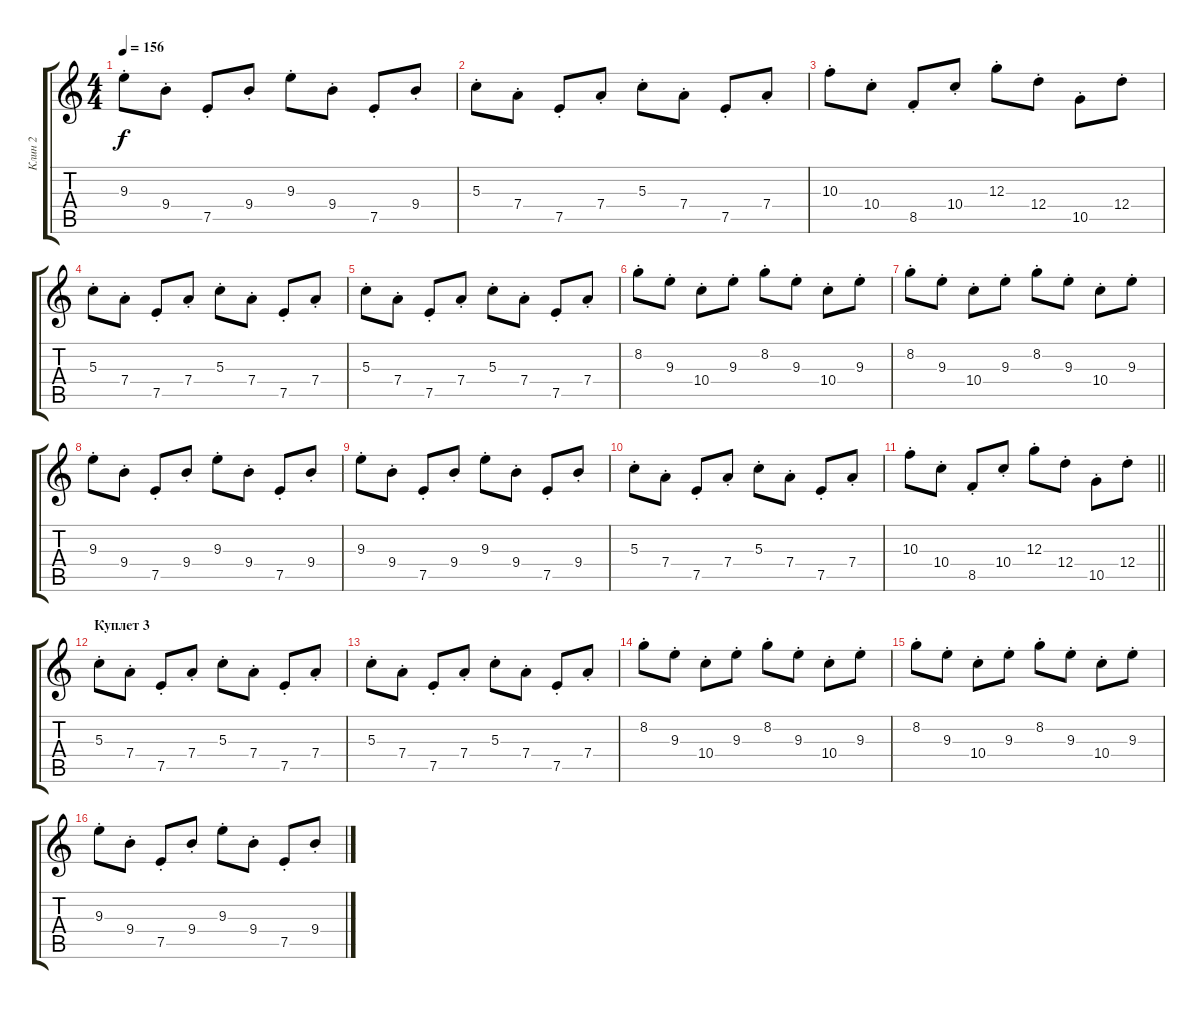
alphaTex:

\track ("Клин 2" "Клин 2") {instrument electricguitarclean}
\staff {score tabs}
\tuning (E4 B3 G3 D3 A2 E2) {hide}
\ts (4 4)
\tempo 156
\clef g2
\ks c
9.3{st}.8{dy f} 9.4{st}.8 7.5{st}.8 9.4{st}.8 9.3{st}.8 9.4{st}.8 7.5{st}.8 9.4{st}.8 |
5.3{st}.8 7.4{st}.8 7.5{st}.8 7.4{st}.8 5.3{st}.8 7.4{st}.8 7.5{st}.8 7.4{st}.8 |
10.3{st}.8 10.4{st}.8 8.5{st}.8 10.4{st}.8 12.3{st}.8 12.4{st}.8 10.5{st}.8 12.4{st}.8 |
5.3{st}.8 7.4{st}.8 7.5{st}.8 7.4{st}.8 5.3{st}.8 7.4{st}.8 7.5{st}.8 7.4{st}.8 |
5.3{st}.8 7.4{st}.8 7.5{st}.8 7.4{st}.8 5.3{st}.8 7.4{st}.8 7.5{st}.8 7.4{st}.8 |
8.2{st}.8 9.3{st}.8 10.4{st}.8 9.3{st}.8 8.2{st}.8 9.3{st}.8 10.4{st}.8 9.3{st}.8 |
8.2{st}.8 9.3{st}.8 10.4{st}.8 9.3{st}.8 8.2{st}.8 9.3{st}.8 10.4{st}.8 9.3{st}.8 |
9.3{st}.8 9.4{st}.8 7.5{st}.8 9.4{st}.8 9.3{st}.8 9.4{st}.8 7.5{st}.8 9.4{st}.8 |
9.3{st}.8 9.4{st}.8 7.5{st}.8 9.4{st}.8 9.3{st}.8 9.4{st}.8 7.5{st}.8 9.4{st}.8 |
5.3{st}.8 7.4{st}.8 7.5{st}.8 7.4{st}.8 5.3{st}.8 7.4{st}.8 7.5{st}.8 7.4{st}.8 |
\barLineRight lightlight
10.3{st}.8 10.4{st}.8 8.5{st}.8 10.4{st}.8 12.3{st}.8 12.4{st}.8 10.5{st}.8 12.4{st}.8 |
\section ("" "Куплет 3")
5.3{st}.8 7.4{st}.8 7.5{st}.8 7.4{st}.8 5.3{st}.8 7.4{st}.8 7.5{st}.8 7.4{st}.8 |
5.3{st}.8 7.4{st}.8 7.5{st}.8 7.4{st}.8 5.3{st}.8 7.4{st}.8 7.5{st}.8 7.4{st}.8 |
8.2{st}.8 9.3{st}.8 10.4{st}.8 9.3{st}.8 8.2{st}.8 9.3{st}.8 10.4{st}.8 9.3{st}.8 |
8.2{st}.8 9.3{st}.8 10.4{st}.8 9.3{st}.8 8.2{st}.8 9.3{st}.8 10.4{st}.8 9.3{st}.8 |
9.3{st}.8 9.4{st}.8 7.5{st}.8 9.4{st}.8 9.3{st}.8 9.4{st}.8 7.5{st}.8 9.4{st}.8
